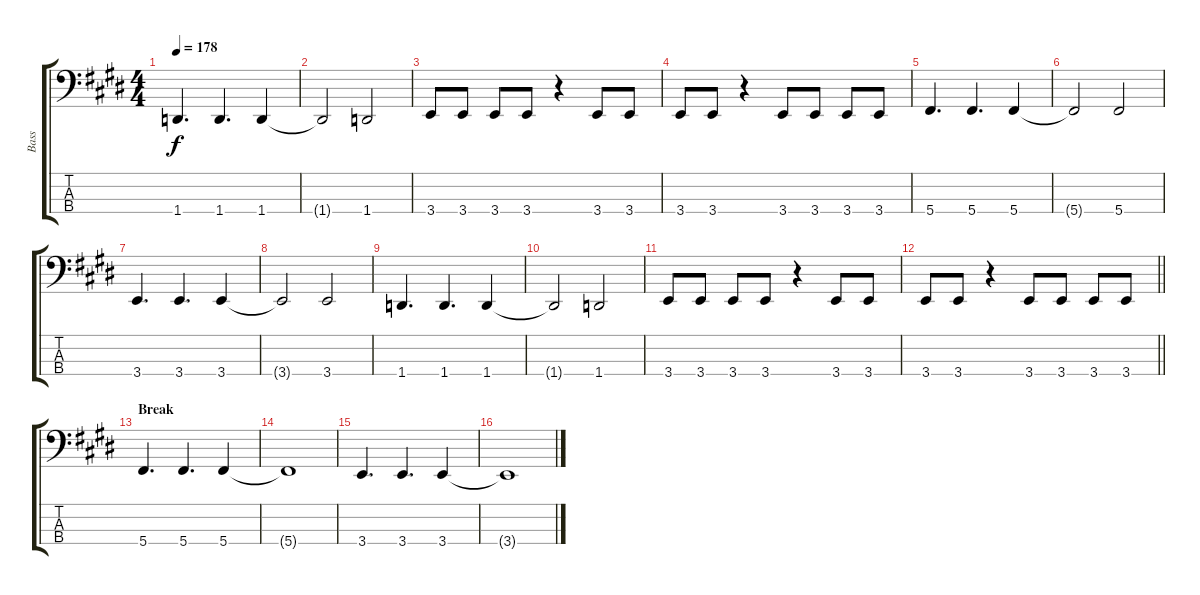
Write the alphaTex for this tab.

\track ("Bass" "Bass") {instrument electricbasspick}
\staff {score tabs}
\tuning (Gb2 Db2 Ab1 Db1) {hide}
\ts (4 4)
\tempo 178
\clef f4
\ks e
1.4.4{d dy f} 1.4.4{d} 1.4.4 |
1.4{t}.2 1.4.2 |
3.4.8 3.4.8 3.4.8 3.4.8 r.4 3.4.8 3.4.8 |
3.4.8 3.4.8 r.4 3.4.8 3.4.8 3.4.8 3.4.8 |
5.4.4{d} 5.4.4{d} 5.4.4 |
5.4{t}.2 5.4.2 |
3.4.4{d} 3.4.4{d} 3.4.4 |
3.4{t}.2 3.4.2 |
1.4.4{d} 1.4.4{d} 1.4.4 |
1.4{t}.2 1.4.2 |
3.4.8 3.4.8 3.4.8 3.4.8 r.4 3.4.8 3.4.8 |
\barLineRight lightlight
3.4.8 3.4.8 r.4 3.4.8 3.4.8 3.4.8 3.4.8 |
\section ("" "Break")
5.4.4{d} 5.4.4{d} 5.4.4 |
5.4{t}.1 |
3.4.4{d} 3.4.4{d} 3.4.4 |
3.4{t}.1
